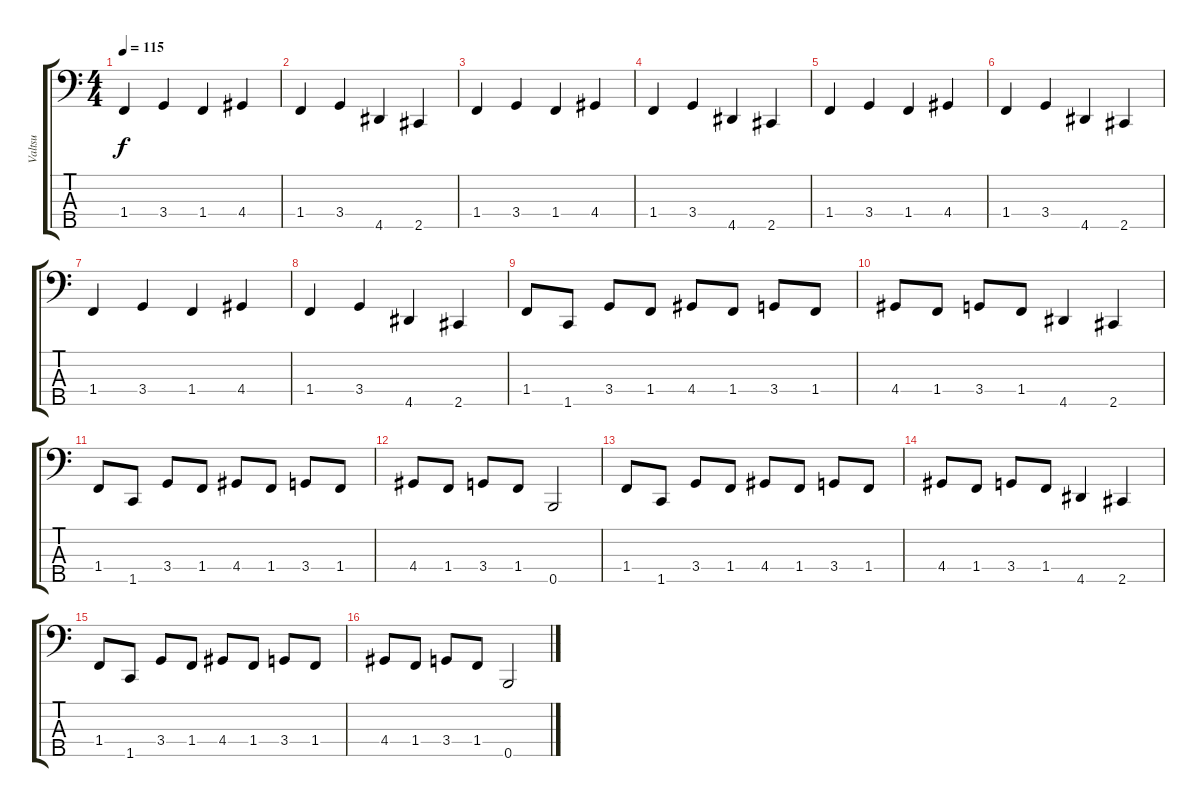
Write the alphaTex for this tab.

\track ("Valtsu" "Valtsu") {instrument slapbass2}
\staff {score tabs}
\tuning (G2 D2 A1 E1 B0) {hide}
\ts (4 4)
\tempo 115
\clef f4
\ks c
1.4.4{dy f} 3.4.4 1.4.4 4.4.4 |
1.4.4 3.4.4 4.5.4 2.5.4 |
1.4.4 3.4.4 1.4.4 4.4.4 |
1.4.4 3.4.4 4.5.4 2.5.4 |
1.4.4 3.4.4 1.4.4 4.4.4 |
1.4.4 3.4.4 4.5.4 2.5.4 |
1.4.4 3.4.4 1.4.4 4.4.4 |
1.4.4 3.4.4 4.5.4 2.5.4 |
1.4.8 1.5.8 3.4.8 1.4.8 4.4.8 1.4.8 3.4.8 1.4.8 |
4.4.8 1.4.8 3.4.8 1.4.8 4.5.4 2.5.4 |
1.4.8 1.5.8 3.4.8 1.4.8 4.4.8 1.4.8 3.4.8 1.4.8 |
4.4.8 1.4.8 3.4.8 1.4.8 0.5.2 |
1.4.8 1.5.8 3.4.8 1.4.8 4.4.8 1.4.8 3.4.8 1.4.8 |
4.4.8 1.4.8 3.4.8 1.4.8 4.5.4 2.5.4 |
1.4.8 1.5.8 3.4.8 1.4.8 4.4.8 1.4.8 3.4.8 1.4.8 |
4.4.8 1.4.8 3.4.8 1.4.8 0.5.2
